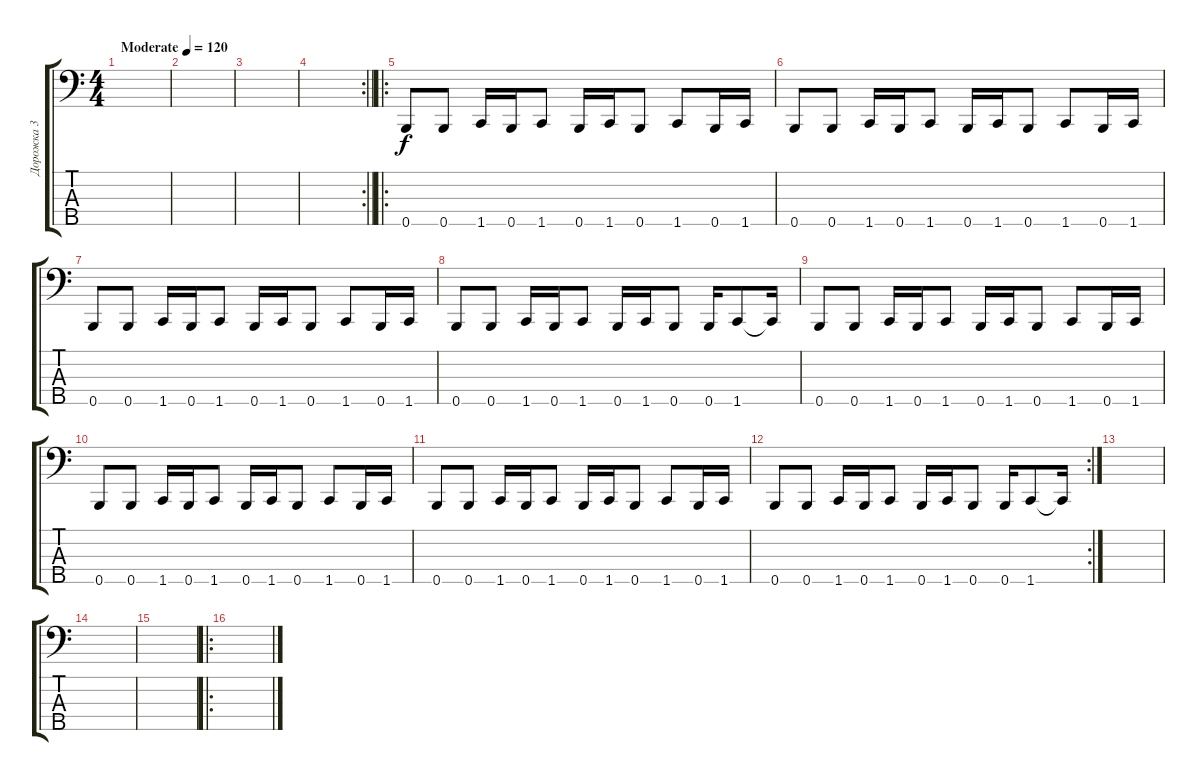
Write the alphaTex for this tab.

\track ("Дорожка 3" "Дорожка 3") {instrument electricbassfinger}
\staff {score tabs}
\tuning (G2 D2 A1 E1 B0) {hide}
\ts (4 4)
\tempo (120 "Moderate")
\clef f4
\ks c
|
|
|
\rc 2
\barLineRight lightlight
|
\ro
0.5.8 0.5.8 1.5.16 0.5.16 1.5.8 0.5.16 1.5.16 0.5.8 1.5.8 0.5.16 1.5.16 |
0.5.8 0.5.8 1.5.16 0.5.16 1.5.8 0.5.16 1.5.16 0.5.8 1.5.8 0.5.16 1.5.16 |
0.5.8 0.5.8 1.5.16 0.5.16 1.5.8 0.5.16 1.5.16 0.5.8 1.5.8 0.5.16 1.5.16 |
0.5.8 0.5.8 1.5.16 0.5.16 1.5.8 0.5.16 1.5.16 0.5.8 0.5.16 1.5.8 1.5{t}.16 |
0.5.8 0.5.8 1.5.16 0.5.16 1.5.8 0.5.16 1.5.16 0.5.8 1.5.8 0.5.16 1.5.16 |
0.5.8 0.5.8 1.5.16 0.5.16 1.5.8 0.5.16 1.5.16 0.5.8 1.5.8 0.5.16 1.5.16 |
0.5.8 0.5.8 1.5.16 0.5.16 1.5.8 0.5.16 1.5.16 0.5.8 1.5.8 0.5.16 1.5.16 |
\rc 2
0.5.8 0.5.8 1.5.16 0.5.16 1.5.8 0.5.16 1.5.16 0.5.8 0.5.16 1.5.8 1.5{t}.16 |
|
|
|
\ro
